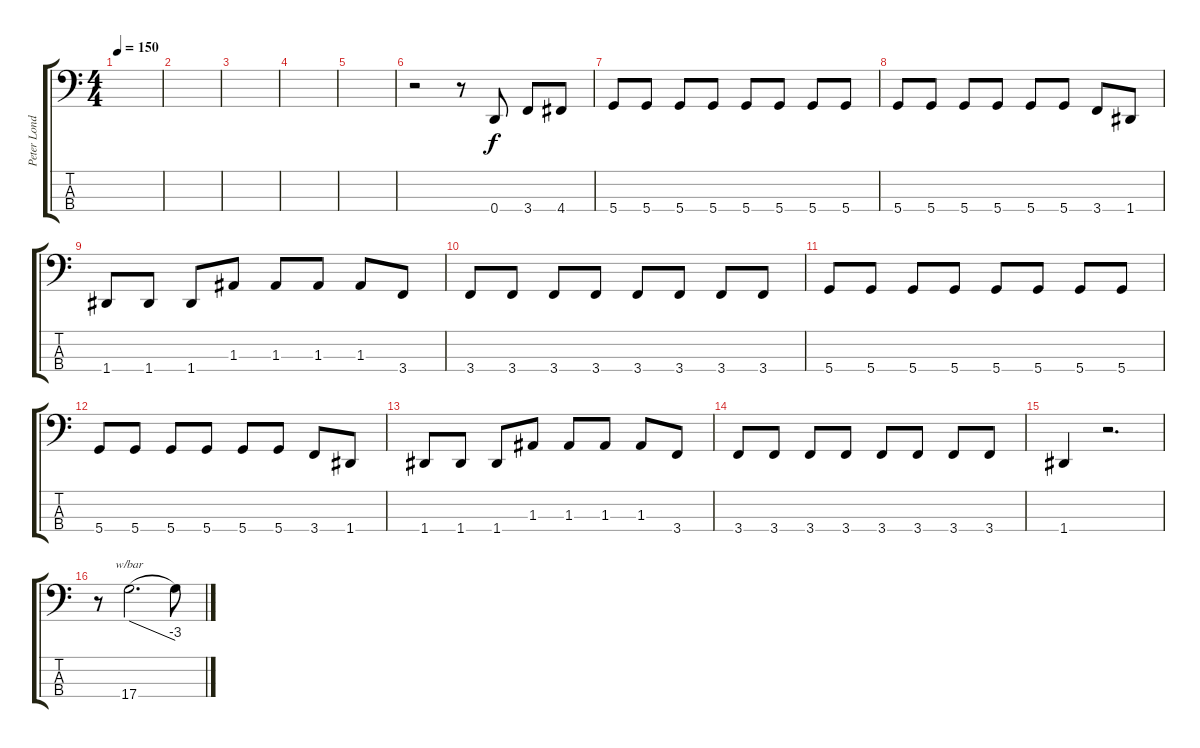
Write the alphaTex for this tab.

\track ("Peter London" "Peter Lond") {instrument electricbasspick}
\staff {score tabs}
\tuning (G2 D2 A1 D1) {hide}
\ts (4 4)
\tempo 150
\clef f4
\ks c
|
|
|
|
|
r.2{instrument electricbasspick} r.8 0.4.8 3.4.8 4.4.8 |
5.4.8 5.4.8 5.4.8 5.4.8 5.4.8 5.4.8 5.4.8 5.4.8 |
5.4.8 5.4.8 5.4.8 5.4.8 5.4.8 5.4.8 3.4.8 1.4.8 |
1.4.8 1.4.8 1.4.8 1.3.8 1.3.8 1.3.8 1.3.8 3.4.8 |
3.4.8 3.4.8 3.4.8 3.4.8 3.4.8 3.4.8 3.4.8 3.4.8 |
5.4.8 5.4.8 5.4.8 5.4.8 5.4.8 5.4.8 5.4.8 5.4.8 |
5.4.8 5.4.8 5.4.8 5.4.8 5.4.8 5.4.8 3.4.8 1.4.8 |
1.4.8 1.4.8 1.4.8 1.3.8 1.3.8 1.3.8 1.3.8 3.4.8 |
3.4.8 3.4.8 3.4.8 3.4.8 3.4.8 3.4.8 3.4.8 3.4.8 |
1.4.4 r.2{d} |
r.8{instrument electricbassfinger} 17.4.2{d tbe (dive default 0 0 60 -12)} 17.4{t}.8
